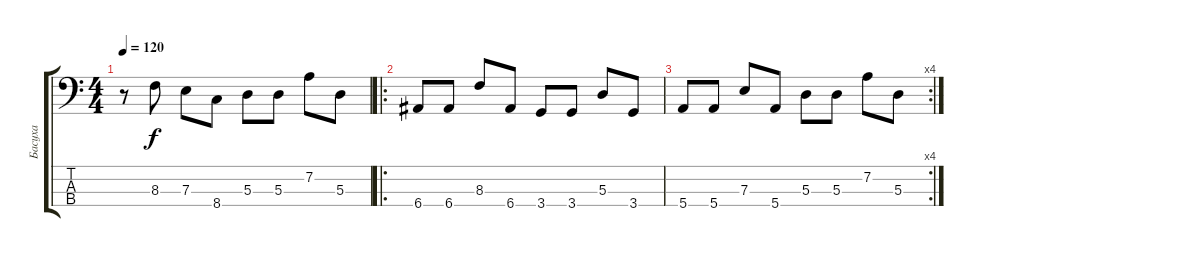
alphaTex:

\track ("Басуха" "Басуха") {instrument electricbassfinger}
\staff {score tabs}
\tuning (G2 D2 A1 E1) {hide}
\ts (4 4)
\tempo 120
\clef f4
\ks c
r.8{dy f} 8.3.8 7.3.8 8.4.8 5.3.8 5.3.8 7.2.8 5.3.8 |
\ro
6.4.8 6.4.8 8.3.8 6.4.8 3.4.8 3.4.8 5.3.8 3.4.8 |
\rc 4
5.4.8 5.4.8 7.3.8 5.4.8 5.3.8 5.3.8 7.2.8 5.3.8
